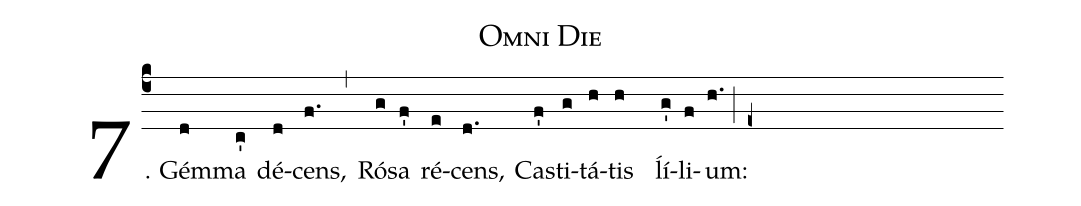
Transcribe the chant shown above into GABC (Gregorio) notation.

name: Omni Die;
def-m1: \grealign;
%%
(c4) 7. Gém([em1]d)ma(c') dé([em1]d)cens,(f.) (,) Ró([em1]g)sa(f') ré([em1]e)cens,(d.) Cas([em1]f')ti(g)tá(h)tis(h/[5]) ĺí([em1]g')li(f)um:(h.) (;e+)
